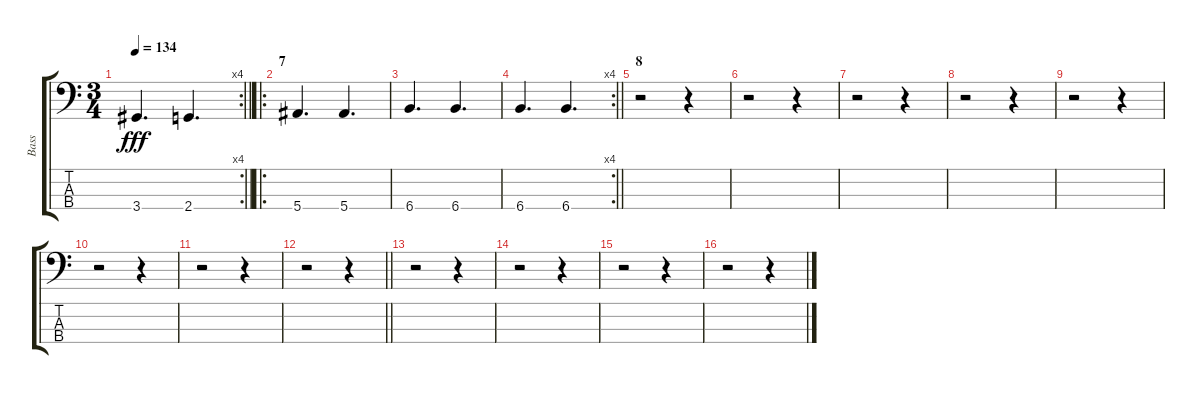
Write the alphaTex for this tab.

\track ("Bass" "Bass") {instrument electricbasspick}
\staff {score tabs}
\tuning (Ab2 Eb2 Bb1 F1) {hide}
\rc 4
\ts (3 4)
\tempo 134
\clef f4
\barLineRight lightlight
\ks c
3.4.4{d dy fff} 2.4.4{d} |
\ro
\section ("" "7")
5.4.4{d} 5.4.4{d} |
6.4.4{d} 6.4.4{d} |
\rc 4
\barLineRight lightlight
6.4.4{d} 6.4.4{d} |
\section ("" "8")
r.2 r.4 |
r.2 r.4 |
r.2 r.4 |
r.2 r.4 |
r.2 r.4 |
r.2 r.4 |
r.2 r.4 |
\barLineRight lightlight
r.2 r.4 |
r.2 r.4 |
r.2 r.4 |
r.2 r.4 |
r.2 r.4
